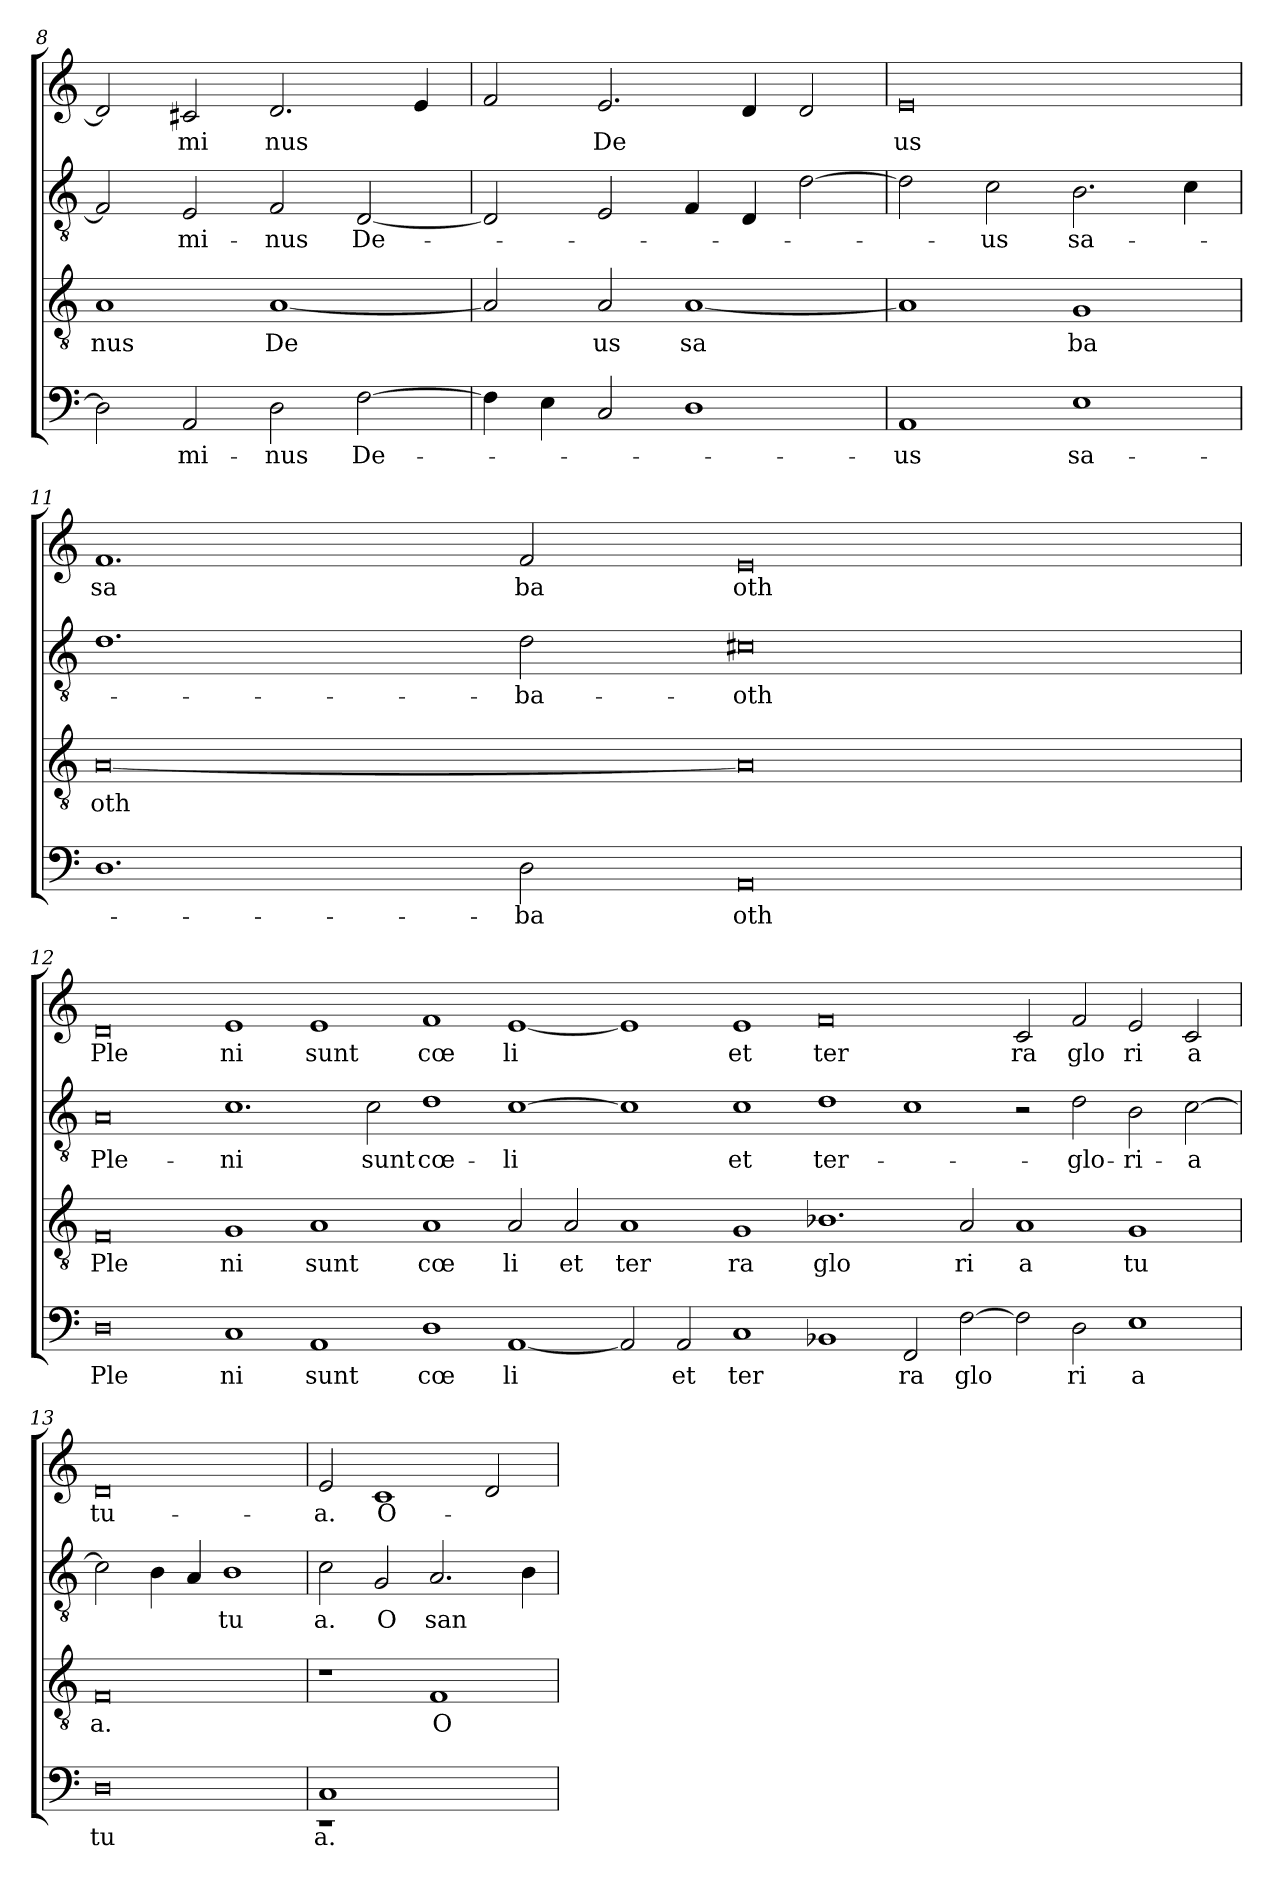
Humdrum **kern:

**kern	**text	**kern	**text	**kern	**text	**kern	**text
*part4	*part4	*part3	*part3	*part2	*part2	*part1	*part1
*staff4	*staff4	*staff3	*staff3	*staff2	*staff2	*staff1	*staff1
*clefF4	*	*clefGv2	*	*clefGv2	*	*clefG2	*
*k[]	*	*k[]	*	*k[]	*	*k[]	*
*C:	*	*C:	*	*C:	*	*C:	*
=8	=8	=8	=8	=8	=8	=8	=8
!	!	!	!LO:LY:b	!	!	!	!
2D\]	.	1A	nus	2F/]	.	2d/]	.
!	!LO:LY:b	!	!	!	!LO:LY:b	!	!LO:LY:b
2AA/	-mi-	.	.	2E/	-mi-	2c#/	mi
!	!LO:LY:b	!	!LO:LY:b	!	!LO:LY:b	!	!LO:LY:b
2D\	-nus	[<1A	De	2F/	-nus	2.d/	nus
!	!LO:LY:b	!	!	!	!LO:LY:b	!	!
[>2F\	De-	.	.	[<2D/	De-	.	.
.	.	.	.	.	.	4e/	.
=9	=9	=9	=9	=9	=9	=9	=9
4F\]	.	2A/]	.	2D/]	.	2f/	.
4E\	.	.	.	.	.	.	.
!	!	!	!LO:LY:b	!	!	!	!LO:LY:b
2C/	.	2A/	us	2E/	.	2.e/	De
!	!	!	!LO:LY:b	!	!	!	!
1D	.	[<1A	sa	4F/	.	.	.
.	.	.	.	4D/	.	4d/	.
.	.	.	.	[>2d\	.	2d/	.
=10	=10	=10	=10	=10	=10	=10	=10
!	!LO:LY:b	!	!	!	!	!	!LO:LY:b
1AA	-us	1A]	.	2d\]	.	0e	us
!	!	!	!	!	!LO:LY:b	!	!
.	.	.	.	2c\	-us	.	.
!	!LO:LY:b	!	!LO:LY:b	!	!LO:LY:b	!	!
1E	sa-	1G	ba	2.B\	sa-	.	.
.	.	.	.	4c\	.	.	.
!!LO:PB:g=z
=11	=11	=11	=11	=11	=11	=11	=11
!	!	!	!LO:LY:b	!	!	!	!LO:LY:b
1.D	.	[<0A	oth	1.d	.	1.f	sa
!	!LO:LY:b	!	!	!	!LO:LY:b	!	!LO:LY:b
2D\	-ba	.	.	2d\	-ba-	2f/	ba
!	!LO:LY:b	!	!	!	!LO:LY:b	!	!LO:LY:b
0AA	oth	0A]	.	0c#X	-oth	0e	oth
=12	=12	=12	=12	=12	=12	=12	=12
!	!LO:LY:b	!	!LO:LY:b	!	!LO:LY:b	!	!LO:LY:b
0D	Ple	0F	Ple	0A	Ple-	0d	Ple
!	!LO:LY:b	!	!LO:LY:b	!	!LO:LY:b	!	!LO:LY:b
1C	ni	1G	ni	1.c	-ni	1e	ni
!	!LO:LY:b	!	!LO:LY:b	!	!	!	!LO:LY:b
1AA	sunt	1A	sunt	.	.	1e	sunt
!	!	!	!	!	!LO:LY:b	!	!
.	.	.	.	2c\	sunt	.	.
!	!LO:LY:b	!	!LO:LY:b	!	!LO:LY:b	!	!LO:LY:b
1D	cœ	1A	cœ	1d	cœ-	1f	cœ
!	!LO:LY:b	!	!LO:LY:b	!	!LO:LY:b	!	!LO:LY:b
[<1AA	li	2A/	li	[>1c	-li	[<1e	li
!	!	!	!LO:LY:b	!	!	!	!
.	.	2A/	et	.	.	.	.
!	!	!	!LO:LY:b	!	!	!	!
2AA/]	.	1A	ter	1c]	.	1e]	.
!	!LO:LY:b	!	!	!	!	!	!
2AA/	et	.	.	.	.	.	.
!	!LO:LY:b	!	!LO:LY:b	!	!LO:LY:b	!	!LO:LY:b
1C	ter	1G	ra	1c	et	1e	et
!	!	!	!LO:LY:b	!	!LO:LY:b	!	!LO:LY:b
1BB-	.	1.B-X	glo	1d	ter-	0f	ter
!	!LO:LY:b	!	!	!	!	!	!
2FF/	ra	.	.	1c	.	.	.
!	!LO:LY:b	!	!LO:LY:b	!	!	!	!
[>2F\	glo	2A/	ri	.	.	.	.
!	!	!	!LO:LY:b	!	!	!	!LO:LY:b
2F\]	.	1A	a	2r	.	2c/	ra
!	!LO:LY:b	!	!	!	!LO:LY:b	!	!LO:LY:b
2D\	ri	.	.	2d\	glo-	2f/	glo
!	!LO:LY:b	!	!LO:LY:b	!	!LO:LY:b	!	!LO:LY:b
1E	a	1G	tu	2B\	-ri-	2e/	ri
!	!	!	!	!	!LO:LY:b	!	!LO:LY:b
.	.	.	.	[<2c\	-a	2c</	a
!!LO:LB:g=z
=13	=13	=13	=13	=13	=13	=13	=13
!	!LO:LY:b	!	!LO:LY:b	!	!	!	!LO:LY:b
0D	tu	0F	a.	2c\]	.	0d	tu-
.	.	.	.	4B\	.	.	.
.	.	.	.	4A/	.	.	.
!	!	!	!	!	!LO:LY:b	!	!
.	.	.	.	1B	tu	.	.
=14	=14	=14	=14	=14	=14	=14	=14
*^	*	*	*	*	*	*	*
!	!LO:N:vis=1	!LO:LY:b	!	!	!	!LO:LY:b	!	!LO:LY:b
1C	0rEE	a.	1r	.	2c\	a.	2e/	-a.
!	!	!	!	!	!	!LO:LY:b	!	!LO:LY:b
.	.	.	.	.	2G/	O	1c	O-
!	!	!	!	!LO:LY:b	!	!LO:LY:b	!	!
1ryy	.	.	1F	O-	2.A/	san	.	.
.	.	.	.	.	.	.	2d/	.
.	.	.	.	.	4B\	.	.	.
*v	*v	*	*	*	*	*	*	*
=	=	=	=	=	=	=	=
*-	*-	*-	*-	*-	*-	*-	*-
